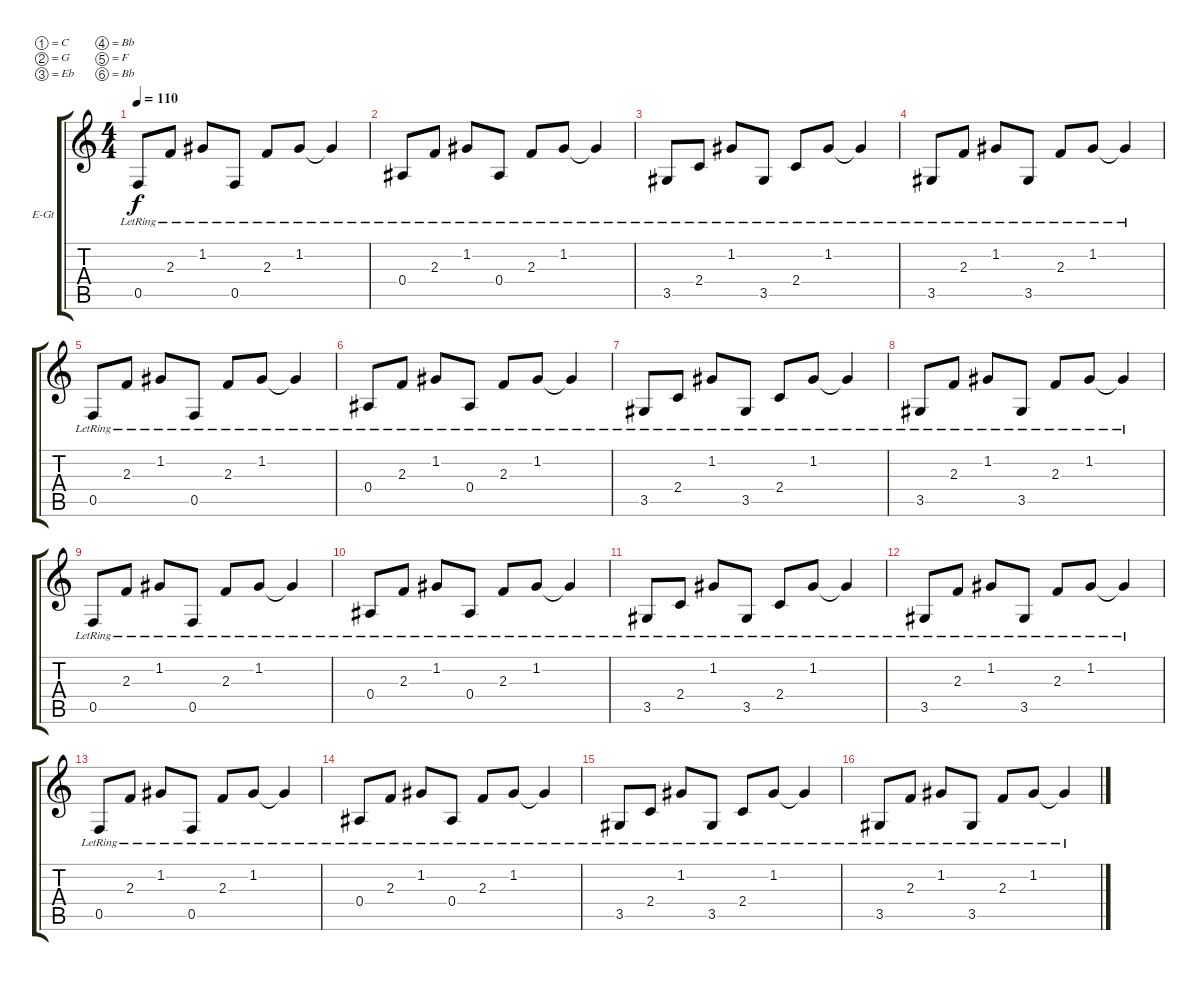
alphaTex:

\defaultSystemsLayout 4
\bracketExtendMode groupsimilarinstruments
\firstSystemTrackNameOrientation horizontal
\otherSystemsTrackNameOrientation horizontal
\track ("Clean 1" "E-Gt") {instrument electricguitarclean}
\staff {score tabs}
\tuning (C4 G3 Eb3 Bb2 F2 Bb1)
\ts (4 4)
\tempo 110
\clef g2
\ks c
0.5{lr}.8{dy f} 2.3{lr}.8 1.2{lr}.8 0.5{lr}.8 2.3{lr}.8 1.2{lr}.8 1.2{lr t}.4 |
0.4{lr}.8 2.3{lr}.8 1.2{lr}.8 0.4{lr}.8 2.3{lr}.8 1.2{lr}.8 1.2{lr t}.4 |
3.5{lr}.8 2.4{lr}.8 1.2{lr}.8 3.5{lr}.8 2.4{lr}.8 1.2{lr}.8 1.2{lr t}.4 |
3.5{lr}.8 2.3{lr}.8 1.2{lr}.8 3.5{lr}.8 2.3{lr}.8 1.2{lr}.8 1.2{lr t}.4 |
0.5{lr}.8 2.3{lr}.8 1.2{lr}.8 0.5{lr}.8 2.3{lr}.8 1.2{lr}.8 1.2{lr t}.4 |
0.4{lr}.8 2.3{lr}.8 1.2{lr}.8 0.4{lr}.8 2.3{lr}.8 1.2{lr}.8 1.2{lr t}.4 |
3.5{lr}.8 2.4{lr}.8 1.2{lr}.8 3.5{lr}.8 2.4{lr}.8 1.2{lr}.8 1.2{lr t}.4 |
3.5{lr}.8 2.3{lr}.8 1.2{lr}.8 3.5{lr}.8 2.3{lr}.8 1.2{lr}.8 1.2{lr t}.4 |
0.5{lr}.8 2.3{lr}.8 1.2{lr}.8 0.5{lr}.8 2.3{lr}.8 1.2{lr}.8 1.2{lr t}.4 |
0.4{lr}.8 2.3{lr}.8 1.2{lr}.8 0.4{lr}.8 2.3{lr}.8 1.2{lr}.8 1.2{lr t}.4 |
3.5{lr}.8 2.4{lr}.8 1.2{lr}.8 3.5{lr}.8 2.4{lr}.8 1.2{lr}.8 1.2{lr t}.4 |
3.5{lr}.8 2.3{lr}.8 1.2{lr}.8 3.5{lr}.8 2.3{lr}.8 1.2{lr}.8 1.2{lr t}.4 |
0.5{lr}.8 2.3{lr}.8 1.2{lr}.8 0.5{lr}.8 2.3{lr}.8 1.2{lr}.8 1.2{lr t}.4 |
0.4{lr}.8 2.3{lr}.8 1.2{lr}.8 0.4{lr}.8 2.3{lr}.8 1.2{lr}.8 1.2{lr t}.4 |
3.5{lr}.8 2.4{lr}.8 1.2{lr}.8 3.5{lr}.8 2.4{lr}.8 1.2{lr}.8 1.2{lr t}.4 |
3.5{lr}.8 2.3{lr}.8 1.2{lr}.8 3.5{lr}.8 2.3{lr}.8 1.2{lr}.8 1.2{lr t}.4
